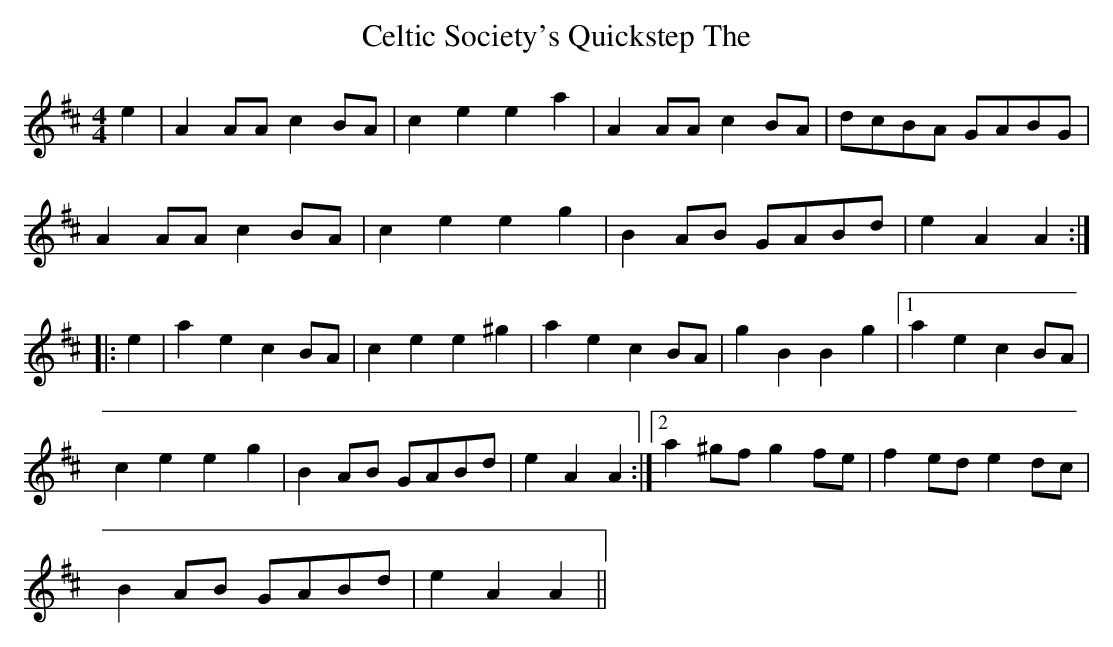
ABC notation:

X:1
T:Celtic Society's Quickstep The
M:4/4
L:1/8
K:AMix
e2|A2AA c2BA|c2e2 e2a2|A2AA c2BA|dcBA GABG|!
A2AA c2BA|c2e2 e2g2|B2AB GABd|e2A2 A2:|!
|:e2|a2e2 c2BA|c2e2 e2^g2|a2e2 c2BA|g2B2 B2g2|1 a2e2 c2BA|!
c2e2 e2g2|B2AB GABd|e2A2 A2:|2 a2^gf g2fe|f2ed e2dc|!
B2AB GABd|e2A2 A2||
